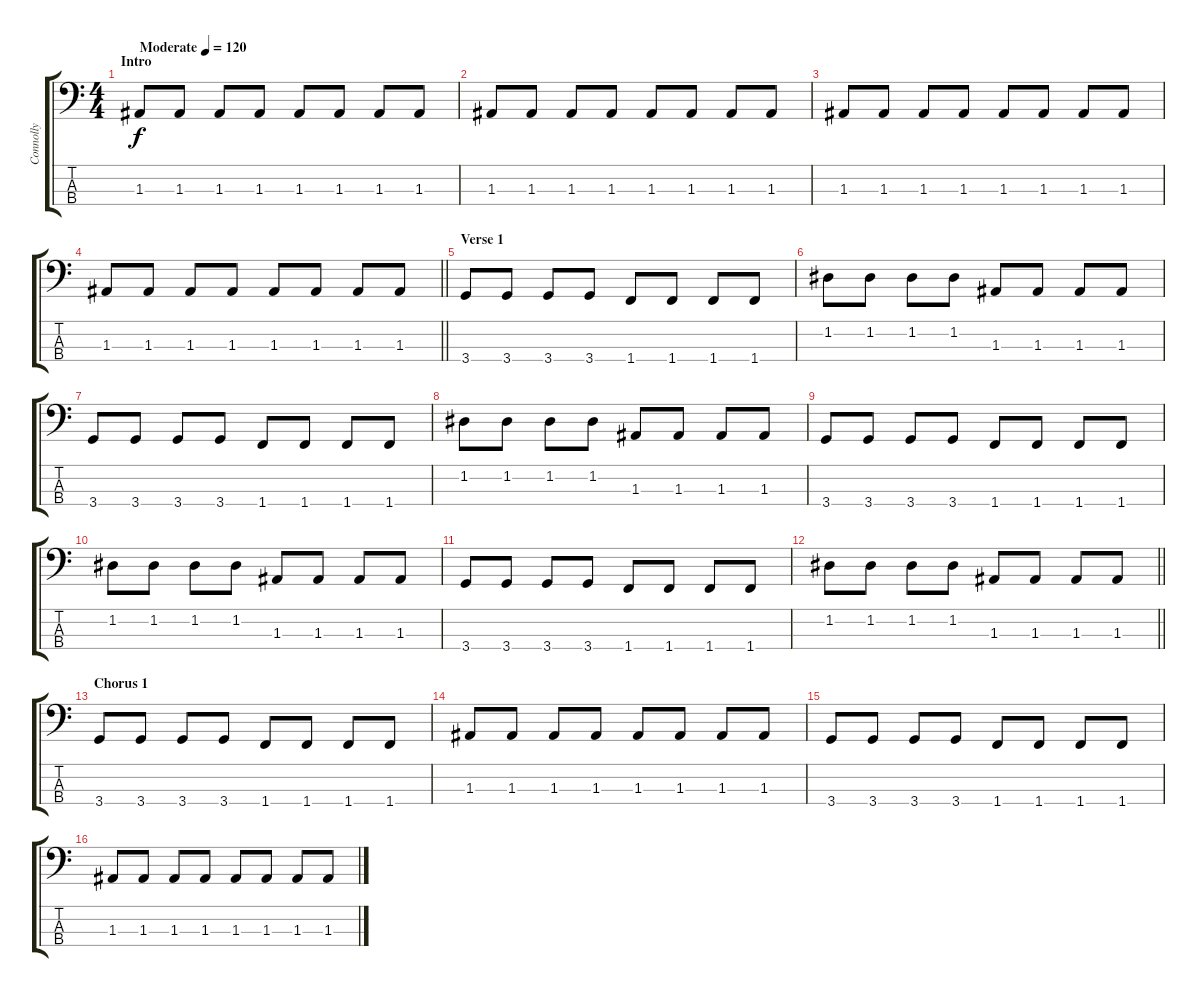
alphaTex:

\track ("Connolly" "Connolly") {instrument electricbassfinger}
\staff {score tabs}
\tuning (G2 D2 A1 E1) {hide}
\ts (4 4)
\section ("" "Intro")
\tempo (120 "Moderate")
\clef f4
\ks c
1.3.8{dy f instrument electricbassfinger} 1.3.8 1.3.8 1.3.8 1.3.8 1.3.8 1.3.8 1.3.8 |
1.3.8 1.3.8 1.3.8 1.3.8 1.3.8 1.3.8 1.3.8 1.3.8 |
1.3.8 1.3.8 1.3.8 1.3.8 1.3.8 1.3.8 1.3.8 1.3.8 |
\barLineRight lightlight
1.3.8 1.3.8 1.3.8 1.3.8 1.3.8 1.3.8 1.3.8 1.3.8 |
\section ("" "Verse 1")
3.4.8 3.4.8 3.4.8 3.4.8 1.4.8 1.4.8 1.4.8 1.4.8 |
1.2.8 1.2.8 1.2.8 1.2.8 1.3.8 1.3.8 1.3.8 1.3.8 |
3.4.8 3.4.8 3.4.8 3.4.8 1.4.8 1.4.8 1.4.8 1.4.8 |
1.2.8 1.2.8 1.2.8 1.2.8 1.3.8 1.3.8 1.3.8 1.3.8 |
3.4.8 3.4.8 3.4.8 3.4.8 1.4.8 1.4.8 1.4.8 1.4.8 |
1.2.8 1.2.8 1.2.8 1.2.8 1.3.8 1.3.8 1.3.8 1.3.8 |
3.4.8 3.4.8 3.4.8 3.4.8 1.4.8 1.4.8 1.4.8 1.4.8 |
\barLineRight lightlight
1.2.8 1.2.8 1.2.8 1.2.8 1.3.8 1.3.8 1.3.8 1.3.8 |
\section ("" "Chorus 1")
3.4.8 3.4.8 3.4.8 3.4.8 1.4.8 1.4.8 1.4.8 1.4.8 |
1.3.8 1.3.8 1.3.8 1.3.8 1.3.8 1.3.8 1.3.8 1.3.8 |
3.4.8 3.4.8 3.4.8 3.4.8 1.4.8 1.4.8 1.4.8 1.4.8 |
1.3.8 1.3.8 1.3.8 1.3.8 1.3.8 1.3.8 1.3.8 1.3.8
